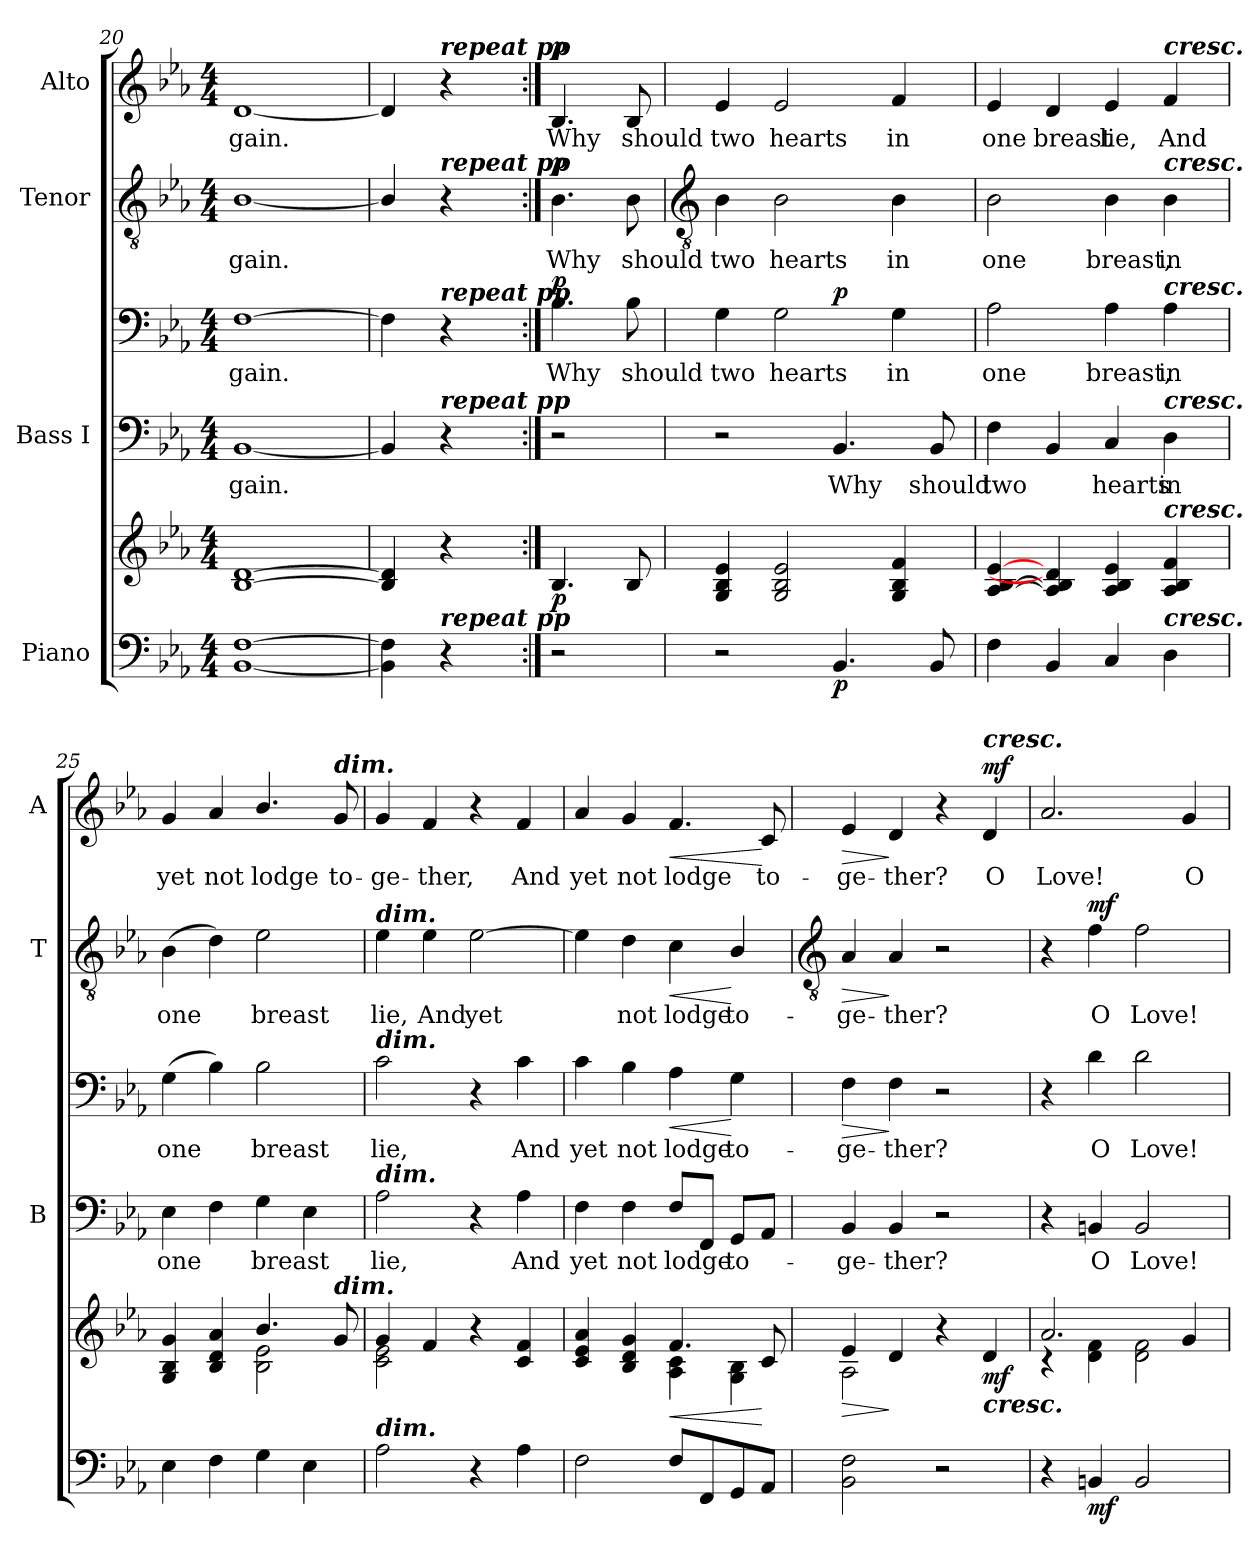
**kern	**kern	**dynam	**kern	**text	**kern	**text	**dynam	**kern	**text	**dynam	**kern	**text	**dynam
*part4	*part4	*part4	*part3	*part3	*part3	*part3	*part3	*part2	*part2	*part2	*part1	*part1	*part1
*staff6	*staff5	*staff5/6	*staff4	*staff4	*staff3	*staff3	*staff3/4	*staff2	*staff2	*staff2	*staff1	*staff1	*staff1
*I"Piano	*	*	*I"Bass I	*	*	*	*	*I"Tenor	*	*	*I"Alto	*	*
*	*	*	*I'B	*	*	*	*	*I'T	*	*	*I'A	*	*
*clefF4	*clefG2	*	*clefF4	*	*clefF4	*	*	*clefGv2	*	*	*clefG2	*	*
*k[b-e-a-]	*k[b-e-a-]	*	*k[b-e-a-]	*	*k[b-e-a-]	*	*	*k[b-e-a-]	*	*	*k[b-e-a-]	*	*
*E-:	*E-:	*	*E-:	*	*E-:	*	*	*E-:	*	*	*E-:	*	*
*M4/4	*M4/4	*	*M4/4	*	*M4/4	*	*	*M4/4	*	*	*M4/4	*	*
=20	=20	=20	=20	=20	=20	=20	=20	=20	=20	=20	=20	=20	=20
*	*^	*	*	*	*	*	*	*	*	*	*	*	*
!	!	!	!	!	!LO:LY:b	!	!LO:LY:b	!	!	!LO:LY:b	!	!	!LO:LY:b	!
[1BB- [1F	[1B- [1d	1ryy	.	[1BB-	gain.	[1F\	-gain.	.	[1B-/	-gain.	.	[1d	-gain.	.
=21	=21	=21	=21	=21	=21	=21	=21	=21	=21	=21	=21	=21	=21	=21
4BB-] 4F]	4B-] 4d]	2ryy	.	4BB-]	.	4F\]	.	.	4B-/]	.	.	4d]	.	.
!	!	!	!	!	!	!	!	!	!	!	!	!LO:TX:a:Bi:t=repeat pp	!	!
!	!	!	!	!	!	!	!	!	!LO:TX:a:Bi:t=repeat pp	!	!	!	!	!
!	!	!	!	!	!	!LO:TX:a:Bi:t=repeat pp	!	!	!	!	!	!	!	!
!	!	!	!	!LO:TX:a:Bi:t=repeat pp	!	!	!	!	!	!	!	!	!	!
!LO:TX:a:Bi:t=repeat pp	!	!	!	!	!	!	!	!	!	!	!	!	!	!
4r	4r	.	.	4r	.	4r	.	.	4r	.	.	4r	.	.
=22:|!	=22:|!	=22:|!	=22:|!	=22:|!	=22:|!	=22:|!	=22:|!	=22:|!	=22:|!	=22:|!	=22:|!	=22:|!	=22:|!	=22:|!
!	!	!	!LO:DY:b	!	!	!	!LO:LY:b	!LO:DY:b	!	!LO:LY:b	!LO:DY:b	!	!LO:LY:b	!LO:DY:b
2r	4.B-	2ryy	p	2r	.	4.B-	Why	p	4.B-	Why	p	4.B-	Why	p
!	!	!	!	!	!	!	!LO:LY:b	!	!	!LO:LY:b	!	!	!LO:LY:b	!
.	8B-	.	.	.	.	8B-	should	.	8B-	should	.	8B-	should	.
!!LO:LB:g=z
=23	=23	=23	=23	=23	=23	=23	=23	=23	=23	=23	=23	=23	=23	=23
*	*	*	*	*	*	*	*	*	*clefGv2	*	*	*	*	*
!	!	!	!	!	!	!	!LO:LY:b	!	!	!LO:LY:b	!	!	!LO:LY:b	!
2r	4G 4B- 4e-	1ryy	.	2r	.	4G	two	.	4B-	two	.	4e-	two	.
!	!	!	!	!	!	!	!LO:LY:b	!	!	!LO:LY:b	!	!	!LO:LY:b	!
.	2G 2B- 2e-	.	.	.	.	2G	hearts	.	2B-	hearts	.	2e-	hearts	.
!	!	!	!LO:DY:b=2	!	!LO:LY:b	!	!	!LO:DY:b=2	!	!	!	!	!	!
4.BB-	.	.	p	4.BB-	Why	.	.	p	.	.	.	.	.	.
!	!	!	!	!	!	!	!LO:LY:b	!	!	!LO:LY:b	!	!	!LO:LY:b	!
.	4G 4B- 4f	.	.	.	.	4G	in	.	4B-	in	.	4f	in	.
!	!	!	!	!	!LO:LY:b	!	!	!	!	!	!	!	!	!
8BB-	.	.	.	8BB-	should	.	.	.	.	.	.	.	.	.
=24	=24	=24	=24	=24	=24	=24	=24	=24	=24	=24	=24	=24	=24	=24
!	!	!	!	!	!LO:LY:b	!	!LO:LY:b	!	!	!LO:LY:b	!	!	!LO:LY:b	!
4F	[4A- [4B- [4e-	1ryy	.	4F	two	2A-	one	.	2B-	one	.	4e-	one	.
!	!	!	!	!	!	!	!	!	!	!	!	!	!LO:LY:b	!
4BB-	4A-] 4B-] 4d]	.	.	4BB-	.	.	.	.	.	.	.	4d	breast	.
!	!	!	!	!	!LO:LY:b	!	!LO:LY:b	!	!	!LO:LY:b	!	!	!LO:LY:b	!
4C	4A- 4B- 4e-	.	.	4C	hearts	4A-	breast,	.	4B-	breast,	.	4e-	lie,	.
!	!	!	!	!	!	!	!	!	!	!	!	!LO:TX:a:Bi:t=cresc.	!	!
!	!	!	!	!	!	!	!	!	!LO:TX:a:Bi:t=cresc.	!	!	!	!	!
!	!	!	!	!	!	!LO:TX:a:Bi:t=cresc.	!	!	!	!	!	!	!	!
!	!	!	!	!LO:TX:a:Bi:t=cresc.	!	!	!	!	!	!	!	!	!	!
!	!LO:TX:a:Bi:t=cresc.	!	!	!	!	!	!	!	!	!	!	!	!	!
!LO:TX:a:Bi:t=cresc.	!	!	!	!	!	!	!	!	!	!	!	!	!	!
!	!	!	!	!	!LO:LY:b	!	!LO:LY:b	!	!	!LO:LY:b	!	!	!LO:LY:b	!
4D	4A- 4B- 4f	.	.	4D	in	4A-	in	.	4B-	in	.	4f	And	.
=25	=25	=25	=25	=25	=25	=25	=25	=25	=25	=25	=25	=25	=25	=25
!	!	!	!	!	!LO:LY:b	!	!LO:LY:b	!	!	!LO:LY:b	!	!	!LO:LY:b	!
4E-	4G 4B- 4g	2ryy	.	4E-	one	(>4G	one	.	(>4B-	one	.	4g	yet	.
!	!	!	!	!	!	!	!	!	!	!	!	!	!LO:LY:b	!
4F	4B- 4d 4a-	.	.	4F	.	4B-)	.	.	4d)	.	.	4a-	not	.
!	!	!	!	!	!LO:LY:b	!	!LO:LY:b	!	!	!LO:LY:b	!	!	!LO:LY:b	!
4G	4.b-/	2B-\ 2e-\	.	4G	breast	2B-	breast	.	2e-	breast	.	4.b-/	lodge	.
4E-	.	.	.	4E-	.	.	.	.	.	.	.	.	.	.
!	!	!	!	!	!	!	!	!	!	!	!	!LO:TX:a:Bi:t=dim.	!	!
!	!LO:TX:a:Bi:t=dim.	!	!	!	!	!	!	!	!	!	!	!	!	!
!	!	!	!	!	!	!	!	!	!	!	!	!	!LO:LY:b	!
.	8g	.	.	.	.	.	.	.	.	.	.	8g	to-	.
=26	=26	=26	=26	=26	=26	=26	=26	=26	=26	=26	=26	=26	=26	=26
!	!	!	!	!	!	!	!	!	!LO:TX:a:Bi:t=dim.	!	!	!	!	!
!	!	!	!	!	!	!LO:TX:a:Bi:t=dim.	!	!	!	!	!	!	!	!
!	!	!	!	!LO:TX:a:Bi:t=dim.	!	!	!	!	!	!	!	!	!	!
!LO:TX:a:Bi:t=dim.	!	!	!	!	!	!	!	!	!	!	!	!	!	!
!	!	!	!	!	!LO:LY:b	!	!LO:LY:b	!	!	!LO:LY:b	!	!	!LO:LY:b	!
2A-	4g	2c\ 2e-\	.	2A-	lie,	2c	lie,	.	4e-	lie,	.	4g	-ge-	.
!	!	!	!	!	!	!	!	!	!	!LO:LY:b	!	!	!LO:LY:b	!
.	4f	.	.	.	.	.	.	.	4e-	And	.	4f	-ther,	.
!	!	!	!	!	!	!	!	!	!	!LO:LY:b	!	!	!	!
4r	4r	2ryy	.	4r	.	4r	.	.	[2e-	yet	.	4r	.	.
!	!	!	!	!	!LO:LY:b	!	!LO:LY:b	!	!	!	!	!	!LO:LY:b	!
4A-	4c 4f	.	.	4A-	And	4c	And	.	.	.	.	4f	And	.
=27	=27	=27	=27	=27	=27	=27	=27	=27	=27	=27	=27	=27	=27	=27
!	!	!	!	!	!LO:LY:b	!	!LO:LY:b	!	!	!	!	!	!LO:LY:b	!
2F	4c 4e- 4a-	2ryy	.	4F	-yet	4c	yet	.	4e-]	.	.	4a-	yet	.
!	!	!	!	!	!LO:LY:b	!	!LO:LY:b	!	!	!LO:LY:b	!	!	!LO:LY:b	!
.	4B- 4d 4g	.	.	4F	not	4B-	not	.	4d	not	.	4g	not	.
!	!	!	!LO:HP:b	!	!LO:LY:b	!	!LO:LY:b	!LO:HP:b	!	!LO:LY:b	!LO:HP:b	!	!LO:LY:b	!LO:HP:b
8FL	4.f	4A-\ 4c\	<	8FL	lodge	4A-	lodge	<	4c	lodge	<	4.f	lodge	<
8FF	.	.	.	8FFJ	.	.	.	.	.	.	.	.	.	.
!	!	!	!	!	!LO:LY:b	!	!LO:LY:b	!	!	!LO:LY:b	!	!	!	!
8GG	.	4G\ 4B-\	.	8GGL	to-	4G	to-	[	4B-/	to-	[	.	.	.
!	!	!	!	!	!	!	!	!	!	!	!	!	!LO:LY:b	!
8AA-J	8c	.	[	8AA-J	.	.	.	.	.	.	.	8c	to-	[
!!LO:LB:g=z
=28	=28	=28	=28	=28	=28	=28	=28	=28	=28	=28	=28	=28	=28	=28
*	*	*	*	*	*	*	*	*	*clefGv2	*	*	*	*	*
!	!	!	!LO:HP:b	!	!LO:LY:b	!	!LO:LY:b	!LO:HP:b	!	!LO:LY:b	!LO:HP:b	!	!LO:LY:b	!LO:HP:b
2BB- 2F	4e-	2A-\	>	4BB-	ge-	4F	ge-	>	4A-	-ge-	>	4e-	-ge-	>
!	!	!	!	!	!LO:LY:b	!	!LO:LY:b	!	!	!LO:LY:b	!	!	!LO:LY:b	!
.	4d	.	]	4BB-	-ther?	4F	-ther?	]	4A-	-ther?	]	4d	-ther?	]
2r	4r	2ryy	.	2r	.	2r	.	.	2r	.	.	4r	.	.
!	!	!	!	!	!	!	!	!	!	!	!	!LO:TX:a:Bi:t=cresc.	!	!
!	!LO:TX:b:Bi:t=cresc.	!	!	!	!	!	!	!	!	!	!	!	!	!
!	!	!	!LO:DY:b	!	!	!	!	!	!	!	!	!	!LO:LY:b	!LO:DY:b
.	4d	.	mf	.	.	.	.	.	.	.	.	4d	O	mf
=29	=29	=29	=29	=29	=29	=29	=29	=29	=29	=29	=29	=29	=29	=29
!	!	!	!	!	!	!	!	!	!	!	!	!	!LO:LY:b	!
4r	2.a-	4r	.	4r	.	4r	.	.	4r	.	.	2.a-	Love!	.
!	!	!	!LO:DY:b=2	!	!LO:LY:b	!	!LO:LY:b	!LO:DY:b=2	!	!LO:LY:b	!	!	!	!
!	!	!	!	!	!	!	!	!LO:DY:n=1:b	!	!	!LO:DY:b	!	!	!
4BBn	.	4d\ 4f\	mf	4BBn	O	4d	O	mf mf	4f	O	mf	.	.	.
!	!	!	!	!	!LO:LY:b	!	!LO:LY:b	!	!	!LO:LY:b	!	!	!	!
2BB	.	2d\ 2f\	.	2BB	Love!	2d	Love!	.	2f	Love!	.	.	.	.
!	!	!	!	!	!	!	!	!	!	!	!	!	!LO:LY:b	!
.	4g	.	.	.	.	.	.	.	.	.	.	4g	O	.
*	*v	*v	*	*	*	*	*	*	*	*	*	*	*	*
=	=	=	=	=	=	=	=	=	=	=	=	=	=
*-	*-	*-	*-	*-	*-	*-	*-	*-	*-	*-	*-	*-	*-
